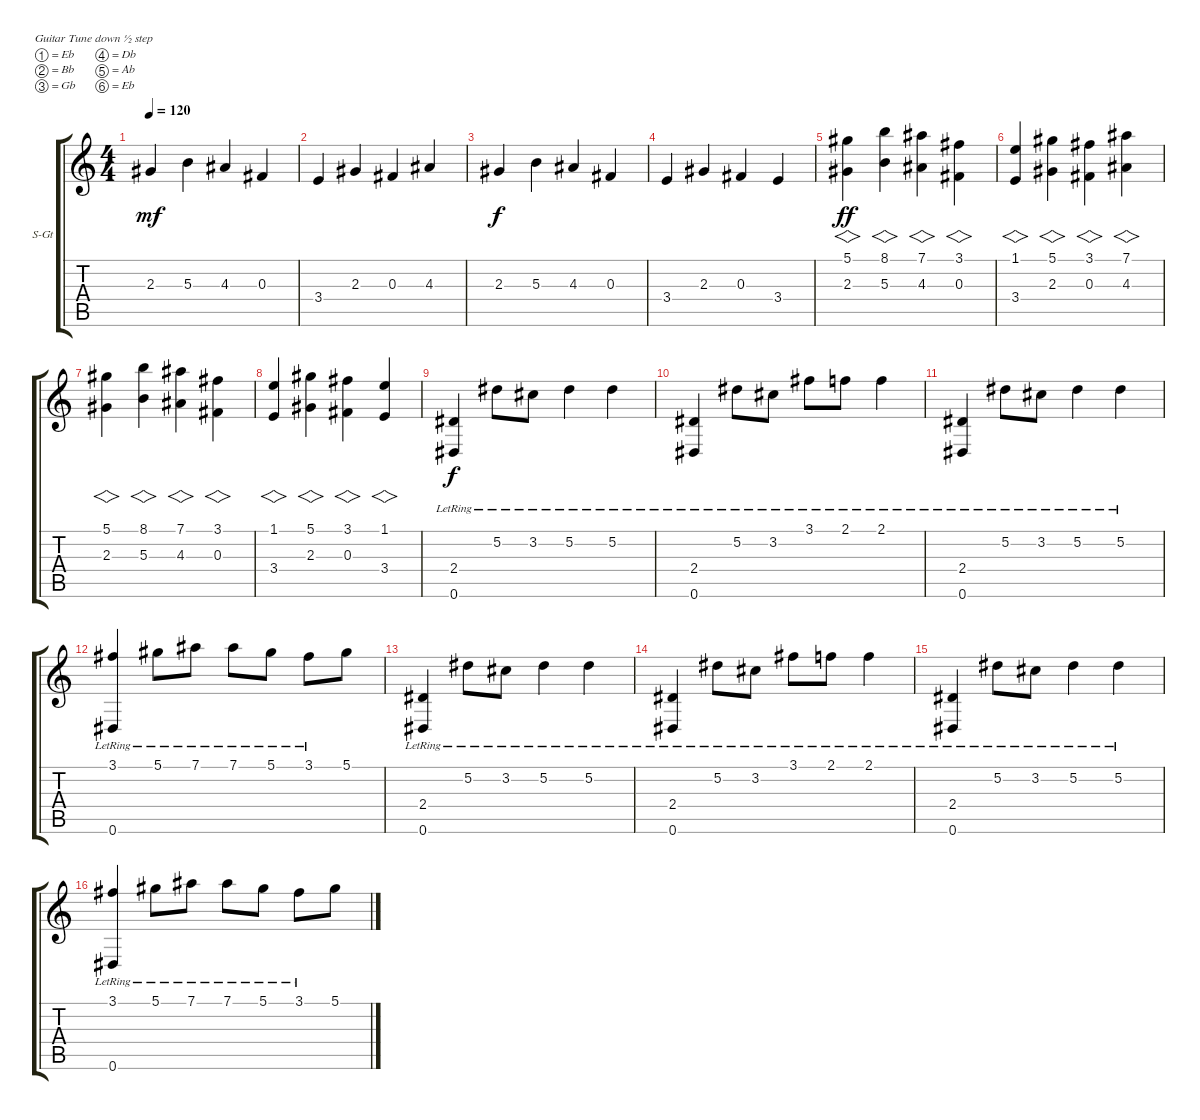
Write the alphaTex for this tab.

\defaultSystemsLayout 4
\bracketExtendMode groupsimilarinstruments
\firstSystemTrackNameOrientation horizontal
\otherSystemsTrackNameOrientation horizontal
\track ("Violin Ensemble" "S-Gt") {instrument acousticguitarsteel}
\staff {score tabs}
\tuning (Eb4 Bb3 Gb3 Db3 Ab2 Eb2)
\ts (4 4)
\tempo 120
\clef g2
\scale
0.363184
\ks c
2.3.4{dy mf} 5.3.4 4.3.4 0.3.4 |
\scale
0.303483 3.4.4 2.3.4 0.3.4 4.3.4 |
\scale
0.322751 2.3.4{dy f} 5.3.4 4.3.4 0.3.4 |
\scale
0.354497 3.4.4 2.3.4 0.3.4 3.4.4 |
(5.1 2.3).4{vs dy ff} (8.1 5.3).4{vs} (7.1 4.3).4{vs} (3.1 0.3).4{vs} |
(1.1 3.4).4{vs} (5.1 2.3).4{vs} (3.1 0.3).4{vs} (7.1 4.3).4{vs} |
(5.1 2.3).4{vs} (8.1 5.3).4{vs} (7.1 4.3).4{vs} (3.1 0.3).4{vs} |
(1.1 3.4).4{vs} (5.1 2.3).4{vs} (3.1 0.3).4{vs} (1.1 3.4).4{vs} |
\scale
0.322751 (0.6{lr} 2.4{lr}).4{dy f} 5.2{lr}.8 3.2{lr}.8 5.2{lr}.4 5.2{lr}.4 |
\scale
0.333333 (0.6{lr} 2.4{lr}).4 5.2{lr}.8 3.2{lr}.8 3.1{lr}.8 2.1{lr}.8 2.1{lr}.4 |
\scale
0.333333 (0.6{lr} 2.4{lr}).4 5.2{lr}.8 3.2{lr}.8 5.2{lr}.4 5.2{lr}.4 |
\scale
0.333333 (0.6{lr} 3.1{lr}).4 5.1{lr}.8 7.1{lr}.8 7.1{lr}.8 5.1{lr}.8 3.1{lr}.8 5.1.8 |
\scale
0.333333 (0.6{lr} 2.4{lr}).4 5.2{lr}.8 3.2{lr}.8 5.2{lr}.4 5.2{lr}.4 |
\scale
0.333333 (0.6{lr} 2.4{lr}).4 5.2{lr}.8 3.2{lr}.8 3.1{lr}.8 2.1{lr}.8 2.1{lr}.4 |
\scale
0.333333 (0.6{lr} 2.4{lr}).4 5.2{lr}.8 3.2{lr}.8 5.2{lr}.4 5.2{lr}.4 |
\scale
0.333333 (0.6{lr} 3.1{lr}).4 5.1{lr}.8 7.1{lr}.8 7.1{lr}.8 5.1{lr}.8 3.1{lr}.8 5.1.8
